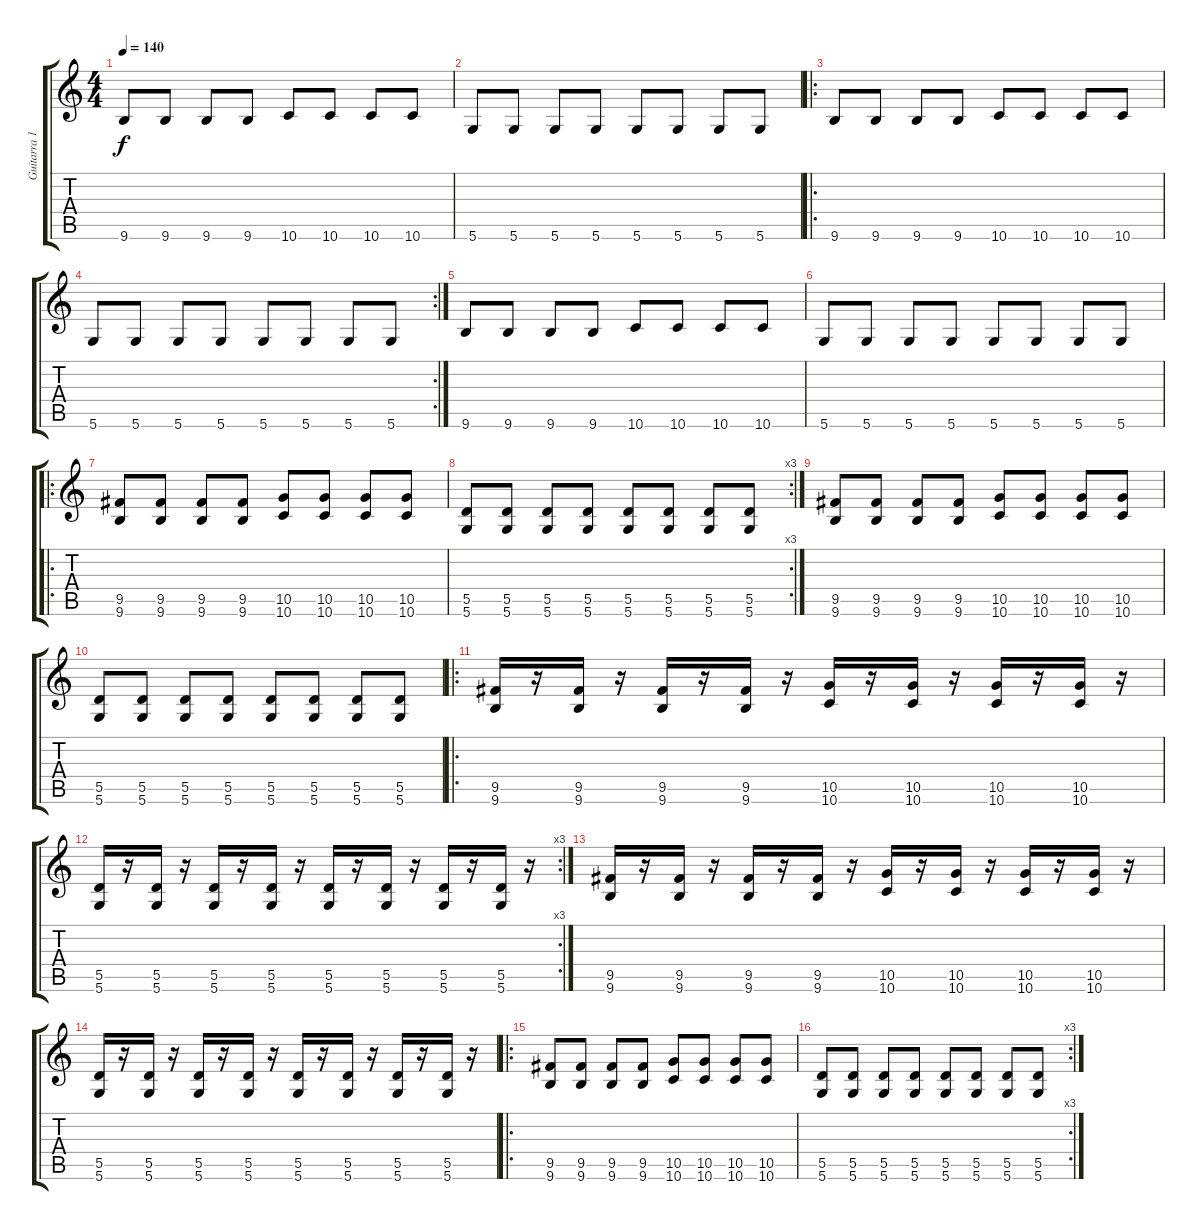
\track ("Guitarra 1" "Guitarra 1") {instrument distortionguitar}
\staff {score tabs}
\tuning (E4 B3 G3 D3 A2 D2) {hide}
\ts (4 4)
\tempo 140
\clef g2
\ks c
9.6.8{dy f instrument distortionguitar} 9.6.8 9.6.8 9.6.8 10.6.8 10.6.8 10.6.8 10.6.8 |
5.6.8 5.6.8 5.6.8 5.6.8 5.6.8 5.6.8 5.6.8 5.6.8 |
\ro
9.6.8 9.6.8 9.6.8 9.6.8 10.6.8 10.6.8 10.6.8 10.6.8 |
\rc 2
5.6.8 5.6.8 5.6.8 5.6.8 5.6.8 5.6.8 5.6.8 5.6.8 |
9.6.8 9.6.8 9.6.8 9.6.8 10.6.8 10.6.8 10.6.8 10.6.8 |
5.6.8 5.6.8 5.6.8 5.6.8 5.6.8 5.6.8 5.6.8 5.6.8 |
\ro
(9.5 9.6).8 (9.5 9.6).8 (9.5 9.6).8 (9.5 9.6).8 (10.5 10.6).8 (10.5 10.6).8 (10.5 10.6).8 (10.5 10.6).8 |
\rc 3
(5.5 5.6).8 (5.5 5.6).8 (5.5 5.6).8 (5.5 5.6).8 (5.5 5.6).8 (5.5 5.6).8 (5.5 5.6).8 (5.5 5.6).8 |
(9.5 9.6).8 (9.5 9.6).8 (9.5 9.6).8 (9.5 9.6).8 (10.5 10.6).8 (10.5 10.6).8 (10.5 10.6).8 (10.5 10.6).8 |
(5.5 5.6).8 (5.5 5.6).8 (5.5 5.6).8 (5.5 5.6).8 (5.5 5.6).8 (5.5 5.6).8 (5.5 5.6).8 (5.5 5.6).8 |
\ro
(9.5 9.6).16{instrument electricguitarmuted} r.16 (9.5 9.6).16 r.16 (9.5 9.6).16 r.16 (9.5 9.6).16 r.16 (10.5 10.6).16 r.16 (10.5 10.6).16 r.16 (10.5 10.6).16 r.16 (10.5 10.6).16 r.16 |
\rc 3
(5.5 5.6).16 r.16 (5.5 5.6).16 r.16 (5.5 5.6).16 r.16 (5.5 5.6).16 r.16 (5.5 5.6).16 r.16 (5.5 5.6).16 r.16 (5.5 5.6).16 r.16 (5.5 5.6).16 r.16 |
(9.5 9.6).16 r.16 (9.5 9.6).16 r.16 (9.5 9.6).16 r.16 (9.5 9.6).16 r.16 (10.5 10.6).16 r.16 (10.5 10.6).16 r.16 (10.5 10.6).16 r.16 (10.5 10.6).16 r.16 |
(5.5 5.6).16 r.16 (5.5 5.6).16 r.16 (5.5 5.6).16 r.16 (5.5 5.6).16 r.16 (5.5 5.6).16 r.16 (5.5 5.6).16 r.16 (5.5 5.6).16 r.16 (5.5 5.6).16 r.16 |
\ro
(9.5 9.6).8{instrument distortionguitar} (9.5 9.6).8 (9.5 9.6).8 (9.5 9.6).8 (10.5 10.6).8 (10.5 10.6).8 (10.5 10.6).8 (10.5 10.6).8 |
\rc 3
(5.5 5.6).8 (5.5 5.6).8 (5.5 5.6).8 (5.5 5.6).8 (5.5 5.6).8 (5.5 5.6).8 (5.5 5.6).8 (5.5 5.6).8
